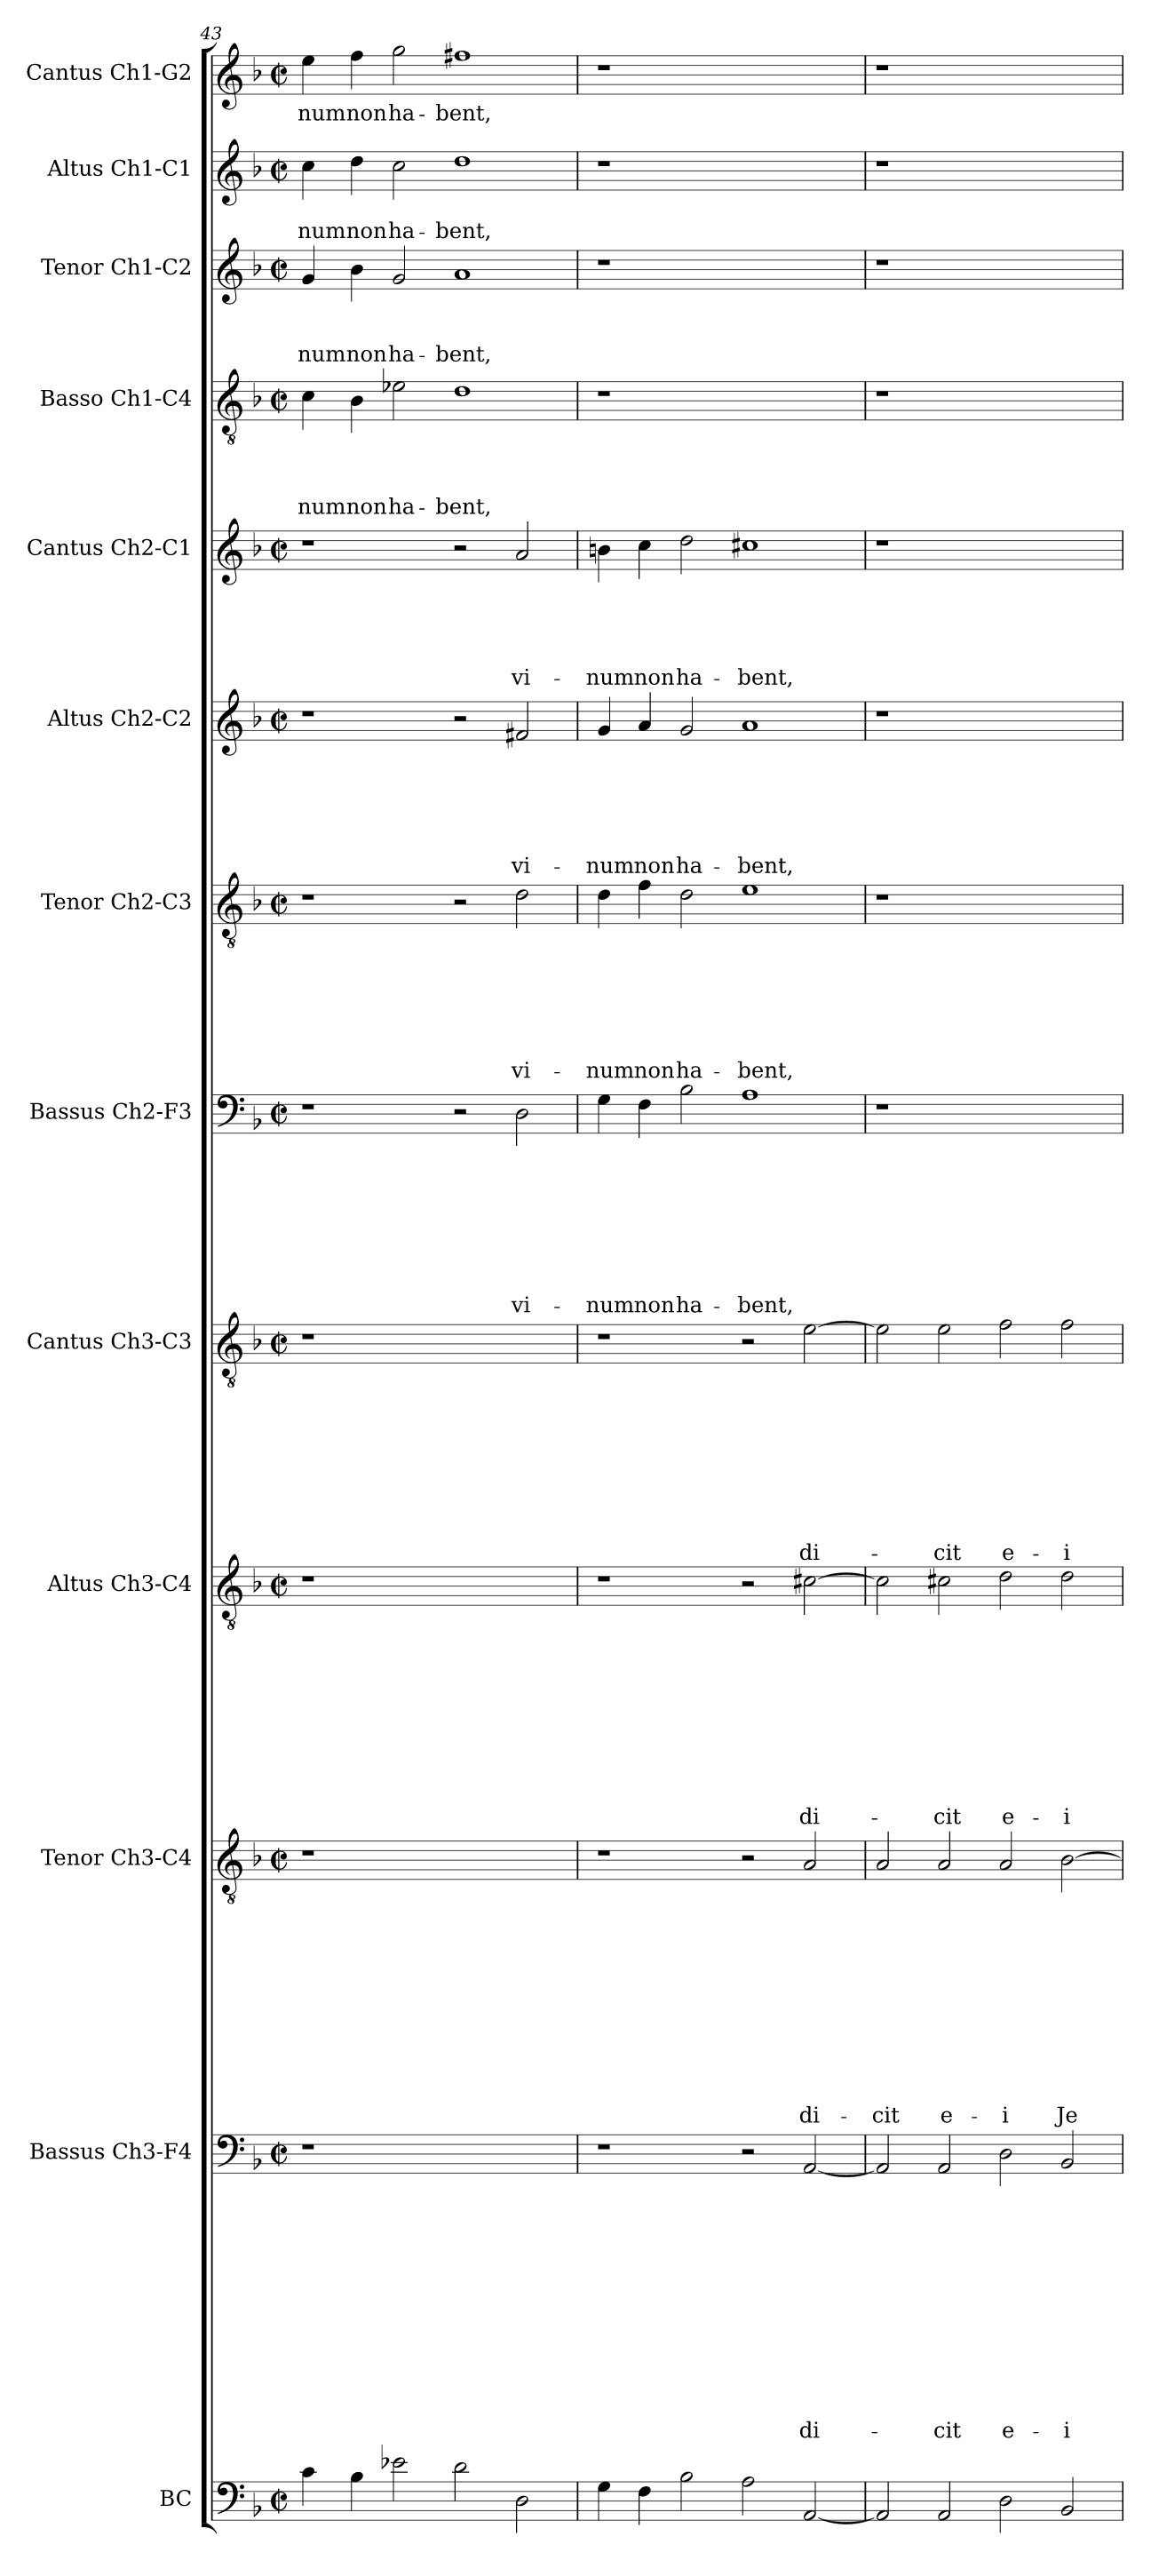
**kern	**kern	**text	**text	**text	**text	**text	**text	**text	**text	**text	**text	**text	**text	**kern	**text	**text	**text	**text	**text	**text	**text	**text	**text	**text	**text	**kern	**text	**text	**text	**text	**text	**text	**text	**text	**text	**text	**kern	**text	**text	**text	**text	**text	**text	**text	**text	**text	**kern	**text	**text	**text	**text	**text	**text	**text	**text	**kern	**text	**text	**text	**text	**text	**text	**text	**kern	**text	**text	**text	**text	**text	**text	**kern	**text	**text	**text	**text	**text	**kern	**text	**text	**text	**text	**kern	**text	**text	**text	**kern	**text	**text	**kern	**text
*part13	*part12	*part12	*part12	*part12	*part12	*part12	*part12	*part12	*part12	*part12	*part12	*part12	*part12	*part11	*part11	*part11	*part11	*part11	*part11	*part11	*part11	*part11	*part11	*part11	*part11	*part10	*part10	*part10	*part10	*part10	*part10	*part10	*part10	*part10	*part10	*part10	*part9	*part9	*part9	*part9	*part9	*part9	*part9	*part9	*part9	*part9	*part8	*part8	*part8	*part8	*part8	*part8	*part8	*part8	*part8	*part7	*part7	*part7	*part7	*part7	*part7	*part7	*part7	*part6	*part6	*part6	*part6	*part6	*part6	*part6	*part5	*part5	*part5	*part5	*part5	*part5	*part4	*part4	*part4	*part4	*part4	*part3	*part3	*part3	*part3	*part2	*part2	*part2	*part1	*part1
*staff13	*staff12	*staff12	*staff12	*staff12	*staff12	*staff12	*staff12	*staff12	*staff12	*staff12	*staff12	*staff12	*staff12	*staff11	*staff11	*staff11	*staff11	*staff11	*staff11	*staff11	*staff11	*staff11	*staff11	*staff11	*staff11	*staff10	*staff10	*staff10	*staff10	*staff10	*staff10	*staff10	*staff10	*staff10	*staff10	*staff10	*staff9	*staff9	*staff9	*staff9	*staff9	*staff9	*staff9	*staff9	*staff9	*staff9	*staff8	*staff8	*staff8	*staff8	*staff8	*staff8	*staff8	*staff8	*staff8	*staff7	*staff7	*staff7	*staff7	*staff7	*staff7	*staff7	*staff7	*staff6	*staff6	*staff6	*staff6	*staff6	*staff6	*staff6	*staff5	*staff5	*staff5	*staff5	*staff5	*staff5	*staff4	*staff4	*staff4	*staff4	*staff4	*staff3	*staff3	*staff3	*staff3	*staff2	*staff2	*staff2	*staff1	*staff1
*I"BC	*I"Bassus Ch3-F4	*	*	*	*	*	*	*	*	*	*	*	*	*I"Tenor Ch3-C4	*	*	*	*	*	*	*	*	*	*	*	*I"Altus Ch3-C4	*	*	*	*	*	*	*	*	*	*	*I"Cantus Ch3-C3	*	*	*	*	*	*	*	*	*	*I"Bassus Ch2-F3	*	*	*	*	*	*	*	*	*I"Tenor Ch2-C3	*	*	*	*	*	*	*	*I"Altus Ch2-C2	*	*	*	*	*	*	*I"Cantus Ch2-C1	*	*	*	*	*	*I"Basso Ch1-C4	*	*	*	*	*I"Tenor Ch1-C2	*	*	*	*I"Altus Ch1-C1	*	*	*I"Cantus Ch1-G2	*
*	*I'B3	*	*	*	*	*	*	*	*	*	*	*	*	*I'T3	*	*	*	*	*	*	*	*	*	*	*	*I'A3	*	*	*	*	*	*	*	*	*	*	*I'C3	*	*	*	*	*	*	*	*	*	*I'B2	*	*	*	*	*	*	*	*	*I'T2	*	*	*	*	*	*	*	*I'A2	*	*	*	*	*	*	*I'C2	*	*	*	*	*	*I'B1	*	*	*	*	*I'T1	*	*	*	*I'A1	*	*	*I'C1	*
*clefF4	*clefF4	*	*	*	*	*	*	*	*	*	*	*	*	*clefGv2	*	*	*	*	*	*	*	*	*	*	*	*clefGv2	*	*	*	*	*	*	*	*	*	*	*clefGv2	*	*	*	*	*	*	*	*	*	*clefF4	*	*	*	*	*	*	*	*	*clefGv2	*	*	*	*	*	*	*	*clefG2	*	*	*	*	*	*	*clefG2	*	*	*	*	*	*clefGv2	*	*	*	*	*clefG2	*	*	*	*clefG2	*	*	*clefG2	*
*k[b-]	*k[b-]	*	*	*	*	*	*	*	*	*	*	*	*	*k[b-]	*	*	*	*	*	*	*	*	*	*	*	*k[b-]	*	*	*	*	*	*	*	*	*	*	*k[b-]	*	*	*	*	*	*	*	*	*	*k[b-]	*	*	*	*	*	*	*	*	*k[b-]	*	*	*	*	*	*	*	*k[b-]	*	*	*	*	*	*	*k[b-]	*	*	*	*	*	*k[b-]	*	*	*	*	*k[b-]	*	*	*	*k[b-]	*	*	*k[b-]	*
*F:	*F:	*	*	*	*	*	*	*	*	*	*	*	*	*F:	*	*	*	*	*	*	*	*	*	*	*	*F:	*	*	*	*	*	*	*	*	*	*	*F:	*	*	*	*	*	*	*	*	*	*F:	*	*	*	*	*	*	*	*	*F:	*	*	*	*	*	*	*	*F:	*	*	*	*	*	*	*F:	*	*	*	*	*	*F:	*	*	*	*	*F:	*	*	*	*F:	*	*	*F:	*
*M2/2	*M2/2	*	*	*	*	*	*	*	*	*	*	*	*	*M2/2	*	*	*	*	*	*	*	*	*	*	*	*M2/2	*	*	*	*	*	*	*	*	*	*	*M2/2	*	*	*	*	*	*	*	*	*	*M2/2	*	*	*	*	*	*	*	*	*M2/2	*	*	*	*	*	*	*	*M2/2	*	*	*	*	*	*	*M2/2	*	*	*	*	*	*M2/2	*	*	*	*	*M2/2	*	*	*	*M2/2	*	*	*M2/2	*
*met(c|)	*met(c|)	*	*	*	*	*	*	*	*	*	*	*	*	*met(c|)	*	*	*	*	*	*	*	*	*	*	*	*met(c|)	*	*	*	*	*	*	*	*	*	*	*met(c|)	*	*	*	*	*	*	*	*	*	*met(c|)	*	*	*	*	*	*	*	*	*met(c|)	*	*	*	*	*	*	*	*met(c|)	*	*	*	*	*	*	*met(c|)	*	*	*	*	*	*met(c|)	*	*	*	*	*met(c|)	*	*	*	*met(c|)	*	*	*met(c|)	*
=43	=43	=43	=43	=43	=43	=43	=43	=43	=43	=43	=43	=43	=43	=43	=43	=43	=43	=43	=43	=43	=43	=43	=43	=43	=43	=43	=43	=43	=43	=43	=43	=43	=43	=43	=43	=43	=43	=43	=43	=43	=43	=43	=43	=43	=43	=43	=43	=43	=43	=43	=43	=43	=43	=43	=43	=43	=43	=43	=43	=43	=43	=43	=43	=43	=43	=43	=43	=43	=43	=43	=43	=43	=43	=43	=43	=43	=43	=43	=43	=43	=43	=43	=43	=43	=43	=43	=43	=43	=43	=43
4c\	1r	.	.	.	.	.	.	.	.	.	.	.	.	1r	.	.	.	.	.	.	.	.	.	.	.	1r	.	.	.	.	.	.	.	.	.	.	1r	.	.	.	.	.	.	.	.	.	1r	.	.	.	.	.	.	.	.	1r	.	.	.	.	.	.	.	1r	.	.	.	.	.	.	1r	.	.	.	.	.	4c\	.	.	.	-num	4g/	.	.	-num	4cc\	.	-num	4ee\	-num
4B-\	.	.	.	.	.	.	.	.	.	.	.	.	.	.	.	.	.	.	.	.	.	.	.	.	.	.	.	.	.	.	.	.	.	.	.	.	.	.	.	.	.	.	.	.	.	.	.	.	.	.	.	.	.	.	.	.	.	.	.	.	.	.	.	.	.	.	.	.	.	.	.	.	.	.	.	.	4B-\	.	.	.	non	4b-\	.	.	non	4dd\	.	non	4ff\	non
2e-X\	.	.	.	.	.	.	.	.	.	.	.	.	.	.	.	.	.	.	.	.	.	.	.	.	.	.	.	.	.	.	.	.	.	.	.	.	.	.	.	.	.	.	.	.	.	.	.	.	.	.	.	.	.	.	.	.	.	.	.	.	.	.	.	.	.	.	.	.	.	.	.	.	.	.	.	.	2e-X\	.	.	.	ha-	2g/	.	.	ha-	2cc\	.	ha-	2gg\	ha-
2d\	1ryy	.	.	.	.	.	.	.	.	.	.	.	.	1ryy	.	.	.	.	.	.	.	.	.	.	.	1ryy	.	.	.	.	.	.	.	.	.	.	1ryy	.	.	.	.	.	.	.	.	.	2r	.	.	.	.	.	.	.	.	2r	.	.	.	.	.	.	.	2r	.	.	.	.	.	.	2r	.	.	.	.	.	1d	.	.	.	-bent,	1a	.	.	-bent,	1dd	.	-bent,	1ff#X	-bent,
2D\	.	.	.	.	.	.	.	.	.	.	.	.	.	.	.	.	.	.	.	.	.	.	.	.	.	.	.	.	.	.	.	.	.	.	.	.	.	.	.	.	.	.	.	.	.	.	2D\	.	.	.	.	.	.	.	vi-	2d\	.	.	.	.	.	.	vi-	2f#X/	.	.	.	.	.	vi-	2a/	.	.	.	.	vi-	.	.	.	.	.	.	.	.	.	.	.	.	.	.
!!LO:PB:g=z
=44	=44	=44	=44	=44	=44	=44	=44	=44	=44	=44	=44	=44	=44	=44	=44	=44	=44	=44	=44	=44	=44	=44	=44	=44	=44	=44	=44	=44	=44	=44	=44	=44	=44	=44	=44	=44	=44	=44	=44	=44	=44	=44	=44	=44	=44	=44	=44	=44	=44	=44	=44	=44	=44	=44	=44	=44	=44	=44	=44	=44	=44	=44	=44	=44	=44	=44	=44	=44	=44	=44	=44	=44	=44	=44	=44	=44	=44	=44	=44	=44	=44	=44	=44	=44	=44	=44	=44	=44	=44	=44
4G\	1r	.	.	.	.	.	.	.	.	.	.	.	.	1r	.	.	.	.	.	.	.	.	.	.	.	1r	.	.	.	.	.	.	.	.	.	.	1r	.	.	.	.	.	.	.	.	.	4G\	.	.	.	.	.	.	.	-num	4d\	.	.	.	.	.	.	-num	4g/	.	.	.	.	.	-num	4bn\	.	.	.	.	-num	1r	.	.	.	.	1r	.	.	.	1r	.	.	1r	.
4F\	.	.	.	.	.	.	.	.	.	.	.	.	.	.	.	.	.	.	.	.	.	.	.	.	.	.	.	.	.	.	.	.	.	.	.	.	.	.	.	.	.	.	.	.	.	.	4F\	.	.	.	.	.	.	.	non	4f\	.	.	.	.	.	.	non	4a/	.	.	.	.	.	non	4cc\	.	.	.	.	non	.	.	.	.	.	.	.	.	.	.	.	.	.	.
2B-\	.	.	.	.	.	.	.	.	.	.	.	.	.	.	.	.	.	.	.	.	.	.	.	.	.	.	.	.	.	.	.	.	.	.	.	.	.	.	.	.	.	.	.	.	.	.	2B-\	.	.	.	.	.	.	.	ha-	2d\	.	.	.	.	.	.	ha-	2g/	.	.	.	.	.	ha-	2dd\	.	.	.	.	ha-	.	.	.	.	.	.	.	.	.	.	.	.	.	.
2A\	2r	.	.	.	.	.	.	.	.	.	.	.	.	2r	.	.	.	.	.	.	.	.	.	.	.	2r	.	.	.	.	.	.	.	.	.	.	2r	.	.	.	.	.	.	.	.	.	1A	.	.	.	.	.	.	.	-bent,	1e	.	.	.	.	.	.	-bent,	1a	.	.	.	.	.	-bent,	1cc#X	.	.	.	.	-bent,	1ryy	.	.	.	.	1ryy	.	.	.	1ryy	.	.	1ryy	.
[2AA/	[2AA/	.	.	.	.	.	.	.	.	.	.	.	di-	2A/	.	.	.	.	.	.	.	.	.	.	di-	[2c#X\	.	.	.	.	.	.	.	.	.	di-	[2e\	.	.	.	.	.	.	.	.	di-	.	.	.	.	.	.	.	.	.	.	.	.	.	.	.	.	.	.	.	.	.	.	.	.	.	.	.	.	.	.	.	.	.	.	.	.	.	.	.	.	.	.	.	.
=45	=45	=45	=45	=45	=45	=45	=45	=45	=45	=45	=45	=45	=45	=45	=45	=45	=45	=45	=45	=45	=45	=45	=45	=45	=45	=45	=45	=45	=45	=45	=45	=45	=45	=45	=45	=45	=45	=45	=45	=45	=45	=45	=45	=45	=45	=45	=45	=45	=45	=45	=45	=45	=45	=45	=45	=45	=45	=45	=45	=45	=45	=45	=45	=45	=45	=45	=45	=45	=45	=45	=45	=45	=45	=45	=45	=45	=45	=45	=45	=45	=45	=45	=45	=45	=45	=45	=45	=45	=45	=45
2AA/]	2AA/]	.	.	.	.	.	.	.	.	.	.	.	.	2A/	.	.	.	.	.	.	.	.	.	.	-cit	2c#\]	.	.	.	.	.	.	.	.	.	.	2e\]	.	.	.	.	.	.	.	.	.	1r	.	.	.	.	.	.	.	.	1r	.	.	.	.	.	.	.	1r	.	.	.	.	.	.	1r	.	.	.	.	.	1r	.	.	.	.	1r	.	.	.	1r	.	.	1r	.
2AA/	2AA/	.	.	.	.	.	.	.	.	.	.	.	-cit	2A/	.	.	.	.	.	.	.	.	.	.	e-	2c#X\	.	.	.	.	.	.	.	.	.	-cit	2e\	.	.	.	.	.	.	.	.	-cit	.	.	.	.	.	.	.	.	.	.	.	.	.	.	.	.	.	.	.	.	.	.	.	.	.	.	.	.	.	.	.	.	.	.	.	.	.	.	.	.	.	.	.	.
2D\	2D\	.	.	.	.	.	.	.	.	.	.	.	e-	2A/	.	.	.	.	.	.	.	.	.	.	-i	2d\	.	.	.	.	.	.	.	.	.	e-	2f\	.	.	.	.	.	.	.	.	e-	1ryy	.	.	.	.	.	.	.	.	1ryy	.	.	.	.	.	.	.	1ryy	.	.	.	.	.	.	1ryy	.	.	.	.	.	1ryy	.	.	.	.	1ryy	.	.	.	1ryy	.	.	1ryy	.
2BB-/	2BB-/	.	.	.	.	.	.	.	.	.	.	.	-i	[2B-\	.	.	.	.	.	.	.	.	.	.	Je-	2d\	.	.	.	.	.	.	.	.	.	-i	2f\	.	.	.	.	.	.	.	.	-i	.	.	.	.	.	.	.	.	.	.	.	.	.	.	.	.	.	.	.	.	.	.	.	.	.	.	.	.	.	.	.	.	.	.	.	.	.	.	.	.	.	.	.	.
=	=	=	=	=	=	=	=	=	=	=	=	=	=	=	=	=	=	=	=	=	=	=	=	=	=	=	=	=	=	=	=	=	=	=	=	=	=	=	=	=	=	=	=	=	=	=	=	=	=	=	=	=	=	=	=	=	=	=	=	=	=	=	=	=	=	=	=	=	=	=	=	=	=	=	=	=	=	=	=	=	=	=	=	=	=	=	=	=	=	=
*-	*-	*-	*-	*-	*-	*-	*-	*-	*-	*-	*-	*-	*-	*-	*-	*-	*-	*-	*-	*-	*-	*-	*-	*-	*-	*-	*-	*-	*-	*-	*-	*-	*-	*-	*-	*-	*-	*-	*-	*-	*-	*-	*-	*-	*-	*-	*-	*-	*-	*-	*-	*-	*-	*-	*-	*-	*-	*-	*-	*-	*-	*-	*-	*-	*-	*-	*-	*-	*-	*-	*-	*-	*-	*-	*-	*-	*-	*-	*-	*-	*-	*-	*-	*-	*-	*-	*-	*-	*-	*-
